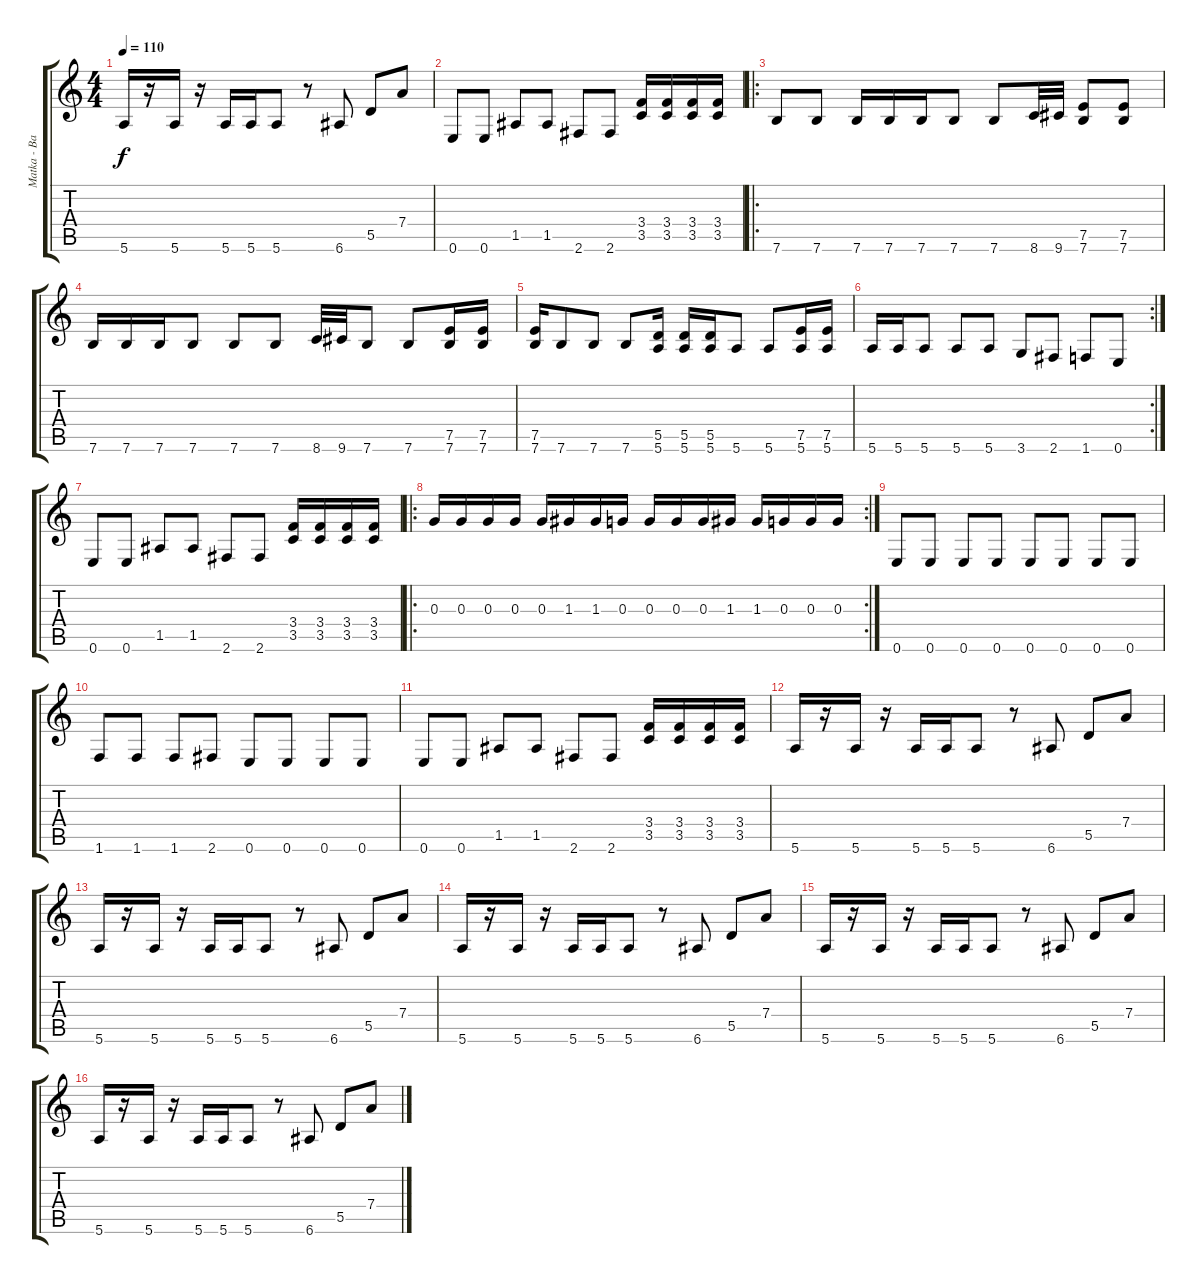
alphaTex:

\track ("Matka - Bass" "Matka - Ba") {instrument electricbassfinger}
\staff {score tabs}
\tuning (E4 B3 G3 D3 A2 E2) {hide}
\ts (4 4)
\tempo 110
\clef g2
\ks c
5.6.16{dy f} r.16 5.6.16 r.16 5.6.16 5.6.16 5.6.8 r.8 6.6.8 5.5.8 7.4.8 |
0.6.8 0.6.8 1.5.8 1.5.8 2.6.8 2.6.8 (3.4 3.5).16 (3.4 3.5).16 (3.4 3.5).16 (3.4 3.5).16 |
\ro
7.6.8 7.6.8 7.6.16 7.6.16 7.6.16 7.6.8 7.6.8 8.6.32 9.6.32 (7.5 7.6).8 (7.5 7.6).8 |
7.6.16 7.6.16 7.6.16 7.6.8 7.6.8 7.6.8 8.6.32 9.6.32 7.6.8 7.6.8 (7.5 7.6).16 (7.5 7.6).16 |
(7.5 7.6).16 7.6.8 7.6.8 7.6.8 (5.5 5.6).16 (5.5 5.6).16 (5.5 5.6).16 5.6.8 5.6.8 (7.5 5.6).16 (7.5 5.6).16 |
\rc 2
5.6.16 5.6.16 5.6.8 5.6.8 5.6.8 3.6.8 2.6.8 1.6.8 0.6.8 |
0.6.8 0.6.8 1.5.8 1.5.8 2.6.8 2.6.8 (3.4 3.5).16 (3.4 3.5).16 (3.4 3.5).16 (3.4 3.5).16 |
\ro
\rc 2
0.3.16 0.3.16 0.3.16 0.3.16 0.3.16 1.3.16 1.3.16 0.3.16 0.3.16 0.3.16 0.3.16 1.3.16 1.3.16 0.3.16 0.3.16 0.3.16 |
0.6.8 0.6.8 0.6.8 0.6.8 0.6.8 0.6.8 0.6.8 0.6.8 |
1.6.8 1.6.8 1.6.8 2.6.8 0.6.8 0.6.8 0.6.8 0.6.8 |
0.6.8 0.6.8 1.5.8 1.5.8 2.6.8 2.6.8 (3.4 3.5).16 (3.4 3.5).16 (3.4 3.5).16 (3.4 3.5).16 |
5.6.16 r.16 5.6.16 r.16 5.6.16 5.6.16 5.6.8 r.8 6.6.8 5.5.8 7.4.8 |
5.6.16 r.16 5.6.16 r.16 5.6.16 5.6.16 5.6.8 r.8 6.6.8 5.5.8 7.4.8 |
5.6.16 r.16 5.6.16 r.16 5.6.16 5.6.16 5.6.8 r.8 6.6.8 5.5.8 7.4.8 |
5.6.16 r.16 5.6.16 r.16 5.6.16 5.6.16 5.6.8 r.8 6.6.8 5.5.8 7.4.8 |
5.6.16 r.16 5.6.16 r.16 5.6.16 5.6.16 5.6.8 r.8 6.6.8 5.5.8 7.4.8
